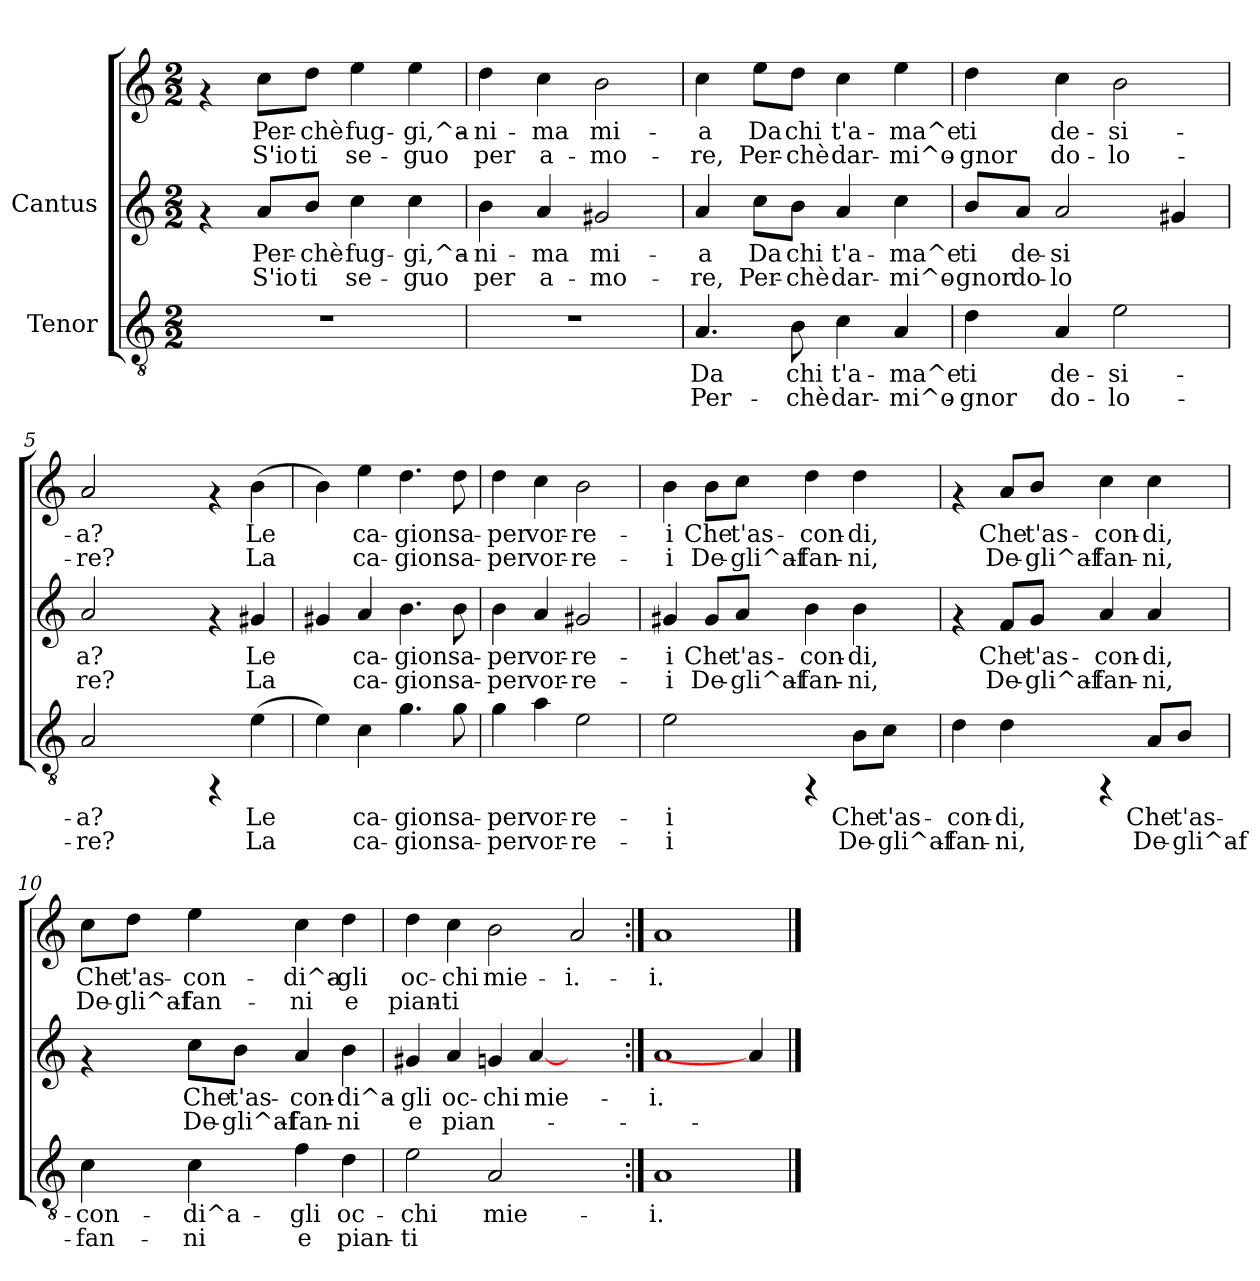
**kern	**text	**text	**kern	**text	**text	**kern	**text	**text
*part2	*part2	*part2	*part1	*part1	*part1	*part1	*part1	*part1
*staff3	*staff3	*staff3	*staff2	*staff2	*staff2	*staff1	*staff1	*staff1
*I"Tenor	*	*	*I"Cantus	*	*	*	*	*
!!LO:PB:g=z
*stria5	*	*	*stria5	*	*	*stria5	*	*
*clefGv2	*	*	*clefG2	*	*	*clefG2	*	*
*M2/2	*	*	*M2/2	*	*	*M2/2	*	*
*MM156	*	*	*MM156	*	*	*MM156	*	*
=1	=1	=1	=1	=1	=1	=1	=1	=1
1r	.	.	4rf	.	.	4rf	.	.
!	!	!	!	!LO:LY:b:cj	!LO:LY:b:cj	!	!LO:LY:b:cj	!LO:LY:b:cj
.	.	.	8a/L	Per-	-S'io	8cc\L	Per-	-S'io
!	!	!	!	!LO:LY:b:cj	!LO:LY:b:cj	!	!LO:LY:b:cj	!LO:LY:b:cj
.	.	.	8b/J	chè	ti	8dd\J	chè	ti
!	!	!	!	!LO:LY:b:cj	!LO:LY:b:cj	!	!LO:LY:b:cj	!LO:LY:b:cj
.	.	.	4cc\	fug-	-se-	4ee\	fug-	-se-
!	!	!	!	!LO:LY:b:cj	!LO:LY:b:cj	!	!LO:LY:b:cj	!LO:LY:b:cj
.	.	.	4cc\	-gi,^a-	-guo	4ee\	-gi,^a-	-guo
=2	=2	=2	=2	=2	=2	=2	=2	=2
!	!	!	!	!LO:LY:b:cj	!LO:LY:b:cj	!	!LO:LY:b:cj	!LO:LY:b:cj
1r	.	.	4b\	-ni-	-per	4dd\	ni-	-per
!	!	!	!	!LO:LY:b:cj	!LO:LY:b:cj	!	!LO:LY:b:cj	!LO:LY:b:cj
.	.	.	4a/	ma	a-	4cc\	ma	a-
!	!	!	!	!LO:LY:b:cj	!LO:LY:b:cj	!	!LO:LY:b:cj	!LO:LY:b:cj
.	.	.	2g#X/	-mi-	-mo-	2b\	-mi-	-mo-
=3	=3	=3	=3	=3	=3	=3	=3	=3
!	!LO:LY:b:cj	!LO:LY:b:cj	!	!LO:LY:b:cj	!LO:LY:b:cj	!	!LO:LY:b:cj	!LO:LY:b:cj
4.A/	Da	Per-	4a/	-a	re,	4cc\	-a	re,
!	!	!	!	!LO:LY:b:cj	!LO:LY:b:cj	!	!LO:LY:b:cj	!LO:LY:b:cj
.	.	.	8cc\L	Da	Per-	8ee\L	Da	Per-
!	!LO:LY:b:cj	!LO:LY:b:cj	!	!LO:LY:b:cj	!LO:LY:b:cj	!	!LO:LY:b:cj	!LO:LY:b:cj
8B\	-chi	chè	8b\J	-chi	chè	8dd\J	-chi	chè
!	!LO:LY:b:cj	!LO:LY:b:cj	!	!LO:LY:b:cj	!LO:LY:b:cj	!	!LO:LY:b:cj	!LO:LY:b:cj
4c\	t'a-	-dar-	4a/	t'a-	-dar-	4cc\	t'a-	-dar-
!	!LO:LY:b:cj	!LO:LY:b:cj	!	!LO:LY:b:cj	!LO:LY:b:cj	!	!LO:LY:b:cj	!LO:LY:b:cj
4A/	-ma^e	mi^o-	4cc\	-ma^e	mi^o-	4ee\	-ma^e	mi^o-
=4	=4	=4	=4	=4	=4	=4	=4	=4
!	!LO:LY:b:cj	!LO:LY:b:cj	!	!LO:LY:b:cj	!LO:LY:b:cj	!	!LO:LY:b:cj	!LO:LY:b:cj
4d\	-ti	gnor	8b/L	-ti	gnor	4dd\	-ti	gnor
!	!	!	!	!LO:LY:b:cj	!LO:LY:b:cj	!	!	!
.	.	.	8a/J	de-	-do-	.	.	.
!	!LO:LY:b:cj	!LO:LY:b:cj	!	!LO:LY:b:cj	!LO:LY:b:cj	!	!LO:LY:b:cj	!LO:LY:b:cj
4A/	de-	-do-	2a/	-si-	-lo-	4cc\	de-	-do-
!	!LO:LY:b:cj	!LO:LY:b:cj	!	!	!	!	!LO:LY:b:cj	!LO:LY:b:cj
2e\	-si-	-lo-	.	.	.	2b\	-si-	-lo-
!	!	!	!	!LO:LY:b:cj	!LO:LY:b:cj	!	!	!
.	.	.	4g#X/	--	--	.	.	.
!!LO:LB:g=z
=5	=5	=5	=5	=5	=5	=5	=5	=5
!	!LO:LY:b:cj	!LO:LY:b:cj	!	!LO:LY:b:cj	!LO:LY:b:cj	!	!LO:LY:b:cj	!LO:LY:b:cj
2A/	-a?	re?	2a/	a?	re?	2a/	-a?	re?
2ryy	.	.	2ryy	.	.	2ryy	.	.
4rFF	.	.	4rf	.	.	4rf	.	.
!	!LO:LY:b:cj	!LO:LY:b:cj	!	!LO:LY:b:cj	!LO:LY:b:cj	!	!LO:LY:b:cj	!LO:LY:b:cj
(>4e\	Le	La	4g#X/	Le	La	(>4b\	Le	La
=6	=6	=6	=6	=6	=6	=6	=6	=6
!	!LO:LY:b:cj	!LO:LY:b:cj	!	!LO:LY:b:cj	!LO:LY:b:cj	!	!LO:LY:b:cj	!LO:LY:b:cj
4e\)	.	.	4g#X/	-	.	4b\)	.	.
!	!LO:LY:b:cj	!LO:LY:b:cj	!	!LO:LY:b:cj	!LO:LY:b:cj	!	!LO:LY:b:cj	!LO:LY:b:cj
4c\	ca-	-ca-	4a/	ca-	-ca-	4ee\	ca-	-ca-
!	!LO:LY:b:cj	!LO:LY:b:cj	!	!LO:LY:b:cj	!LO:LY:b:cj	!	!LO:LY:b:cj	!LO:LY:b:cj
4.g\	-gion	gion	4.b\	-gion	gion	4.dd\	-gion	gion
!	!LO:LY:b:cj	!LO:LY:b:cj	!	!LO:LY:b:cj	!LO:LY:b:cj	!	!LO:LY:b:cj	!LO:LY:b:cj
8g\	sa-	-sa-	8b\	sa-	-sa-	8dd\	sa-	-sa-
=7	=7	=7	=7	=7	=7	=7	=7	=7
!	!LO:LY:b:cj	!LO:LY:b:cj	!	!LO:LY:b:cj	!LO:LY:b:cj	!	!LO:LY:b:cj	!LO:LY:b:cj
4g\	-per	per	4b\	-per	per	4dd\	-per	per
!	!LO:LY:b:cj	!LO:LY:b:cj	!	!LO:LY:b:cj	!LO:LY:b:cj	!	!LO:LY:b:cj	!LO:LY:b:cj
4a\	vor-	-vor-	4a/	vor-	-vor-	4cc\	vor-	-vor-
!	!LO:LY:b:cj	!LO:LY:b:cj	!	!LO:LY:b:cj	!LO:LY:b:cj	!	!LO:LY:b:cj	!LO:LY:b:cj
2e\	-re-	-re-	2g#X/	-re-	-re-	2b\	-re-	-re-
=8	=8	=8	=8	=8	=8	=8	=8	=8
!	!LO:LY:b:cj	!LO:LY:b:cj	!	!LO:LY:b:cj	!LO:LY:b:cj	!	!LO:LY:b:cj	!LO:LY:b:cj
2e\	-i	i	4g#X/	i	i	4b\	-i	i
!	!	!	!	!LO:LY:b:cj	!LO:LY:b:cj	!	!LO:LY:b:cj	!LO:LY:b:cj
.	.	.	8g#/L	Che	De-	8b\L	Che	De-
!	!	!	!	!LO:LY:b:cj	!LO:LY:b:cj	!	!LO:LY:b:cj	!LO:LY:b:cj
.	.	.	8a/J	-t'as-	-gli^af-	8cc\J	-t'as-	-gli^af-
!	!	!	!	!LO:LY:b:cj	!LO:LY:b:cj	!	!LO:LY:b:cj	!LO:LY:b:cj
4rFF	.	.	4b\	-con-	-fan-	4dd\	-con-	-fan-
!	!LO:LY:b:cj	!LO:LY:b:cj	!	!LO:LY:b:cj	!LO:LY:b:cj	!	!LO:LY:b:cj	!LO:LY:b:cj
8B\L	Che	De-	4b\	-di,	ni,	4dd\	-di,	ni,
!	!LO:LY:b:cj	!LO:LY:b:cj	!	!	!	!	!	!
8c\J	-t'as-	-gli^af-	.	.	.	.	.	.
!!LO:LB:g=z
=9	=9	=9	=9	=9	=9	=9	=9	=9
!	!LO:LY:b:cj	!LO:LY:b:cj	!	!	!	!	!	!
4d\	-con-	-fan-	4rf	.	.	4rf	.	.
!	!LO:LY:b:cj	!LO:LY:b:cj	!	!LO:LY:b:cj	!LO:LY:b:cj	!	!LO:LY:b:cj	!LO:LY:b:cj
4d\	-di,	ni,	8f/L	Che	De-	8a/L	Che	De-
!	!	!	!	!LO:LY:b:cj	!LO:LY:b:cj	!	!LO:LY:b:cj	!LO:LY:b:cj
.	.	.	8g/J	-t'as-	-gli^af-	8b/J	-t'as-	-gli^af-
!	!	!	!	!LO:LY:b:cj	!LO:LY:b:cj	!	!LO:LY:b:cj	!LO:LY:b:cj
4rFF	.	.	4a/	-con-	-fan-	4cc\	-con-	-fan-
!	!LO:LY:b:cj	!LO:LY:b:cj	!	!LO:LY:b:cj	!LO:LY:b:cj	!	!LO:LY:b:cj	!LO:LY:b:cj
8A/L	Che	De-	4a/	-di,	ni,	4cc\	-di,	ni,
!	!LO:LY:b:cj	!LO:LY:b:cj	!	!	!	!	!	!
8B/J	-t'as-	-gli^af-	.	.	.	.	.	.
=10	=10	=10	=10	=10	=10	=10	=10	=10
!	!LO:LY:b:cj	!LO:LY:b:cj	!	!	!	!	!LO:LY:b:cj	!LO:LY:b:cj
4c\	-con-	-fan-	4rf	.	.	8cc\L	Che	De-
!	!	!	!	!	!	!	!LO:LY:b:cj	!LO:LY:b:cj
.	.	.	.	.	.	8dd\J	-t'as-	-gli^af-
!	!LO:LY:b:cj	!LO:LY:b:cj	!	!LO:LY:b:cj	!LO:LY:b:cj	!	!LO:LY:b:cj	!LO:LY:b:cj
4c\	-di^a-	-ni	8cc\L	Che	De-	4ee\	-con-	-fan-
!	!	!	!	!LO:LY:b:cj	!LO:LY:b:cj	!	!	!
.	.	.	8b\J	-t'as-	-gli^af-	.	.	.
!	!LO:LY:b:cj	!LO:LY:b:cj	!	!LO:LY:b:cj	!LO:LY:b:cj	!	!LO:LY:b:cj	!LO:LY:b:cj
4f\	gli	e	4a/	-con-	-fan-	4cc\	-di^a-	-ni
!	!LO:LY:b:cj	!LO:LY:b:cj	!	!LO:LY:b:cj	!LO:LY:b:cj	!	!LO:LY:b:cj	!LO:LY:b:cj
4d\	oc-	-pian-	4b\	-di^a-	-ni	4dd\	gli	e
=11	=11	=11	=11	=11	=11	=11	=11	=11
!	!LO:LY:b:cj	!LO:LY:b:cj	!	!LO:LY:b:cj	!LO:LY:b:cj	!	!LO:LY:b:cj	!LO:LY:b:cj
2e\	-chi	ti	4g#X/	-gli	e	4dd\	oc-	-pian-
!	!	!	!	!LO:LY:b:cj	!LO:LY:b:cj	!	!LO:LY:b:cj	!LO:LY:b:cj
.	.	.	4a/	oc-	-pian-	4cc\	-chi	ti
!	!LO:LY:b:cj	!	!	!LO:LY:b:cj	!	!	!LO:LY:b:cj	!
2A/	mie-	.	4g/	-chi	.	2b\	mie-	.
!	!	!	!	!LO:LY:b:cj	!	!	!	!
.	.	.	[4a/	mie-	.	.	.	.
!	!	!	!	!	!	!	!LO:LY:b:cj	!
2ryy	.	.	2ryy	.	.	2a/	-i.-	.
=12:|!	=12:|!	=12:|!	=12:|!	=12:|!	=12:|!	=12:|!	=12:|!	=12:|!
!	!LO:LY:b:cj	!	!	!LO:LY:b:cj	!	!	!LO:LY:b:cj	!
1A	-i.	.	1a	i.	.	1a	-i.	.
4ryy	.	.	4a/]	.	.	4ryy	.	.
==	==	==	==	==	==	==	==	==
*-	*-	*-	*-	*-	*-	*-	*-	*-
